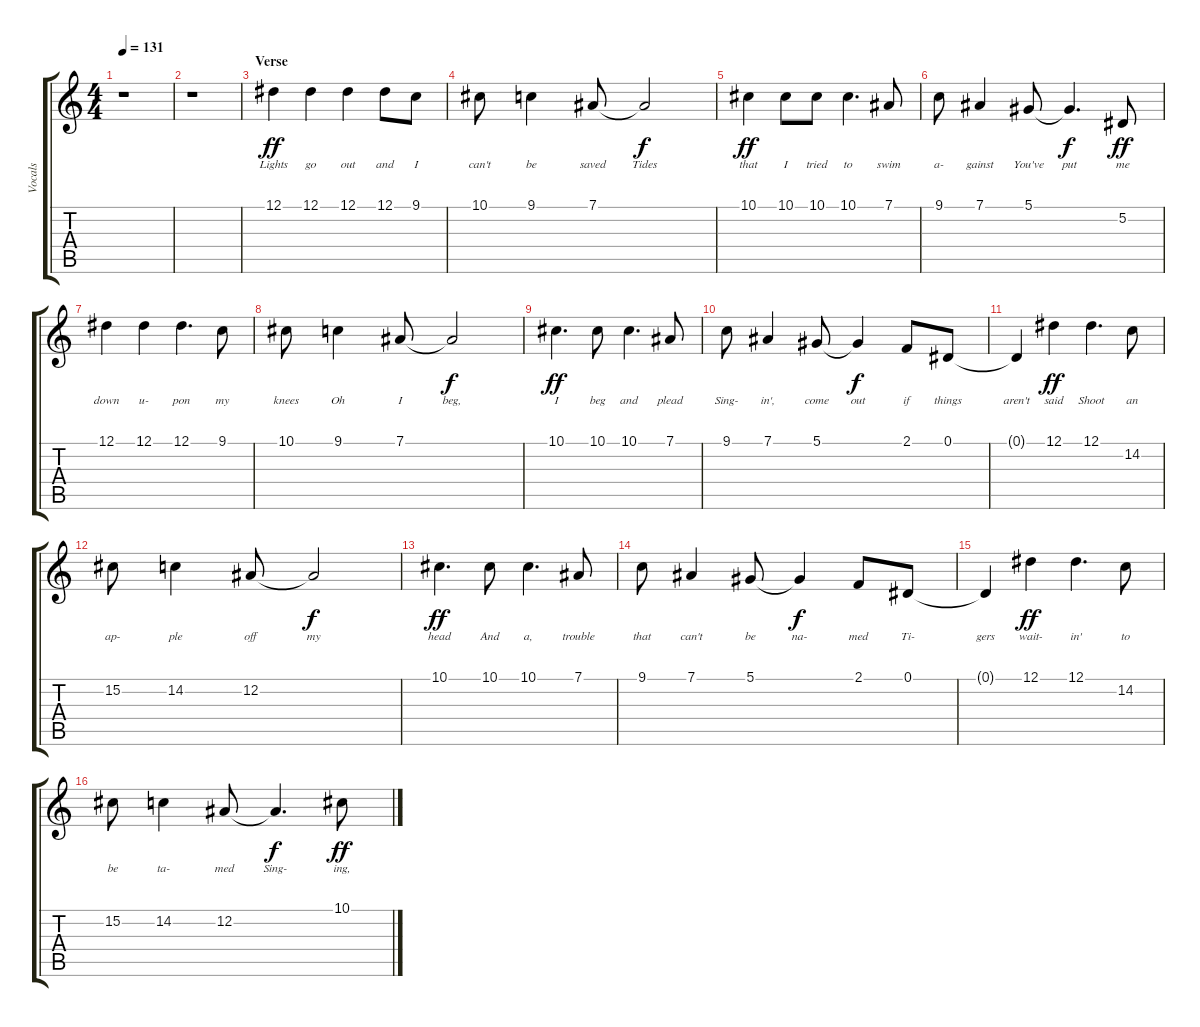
\track ("Vocals" "Vocals") {instrument vibraphone}
\staff {score tabs}
\tuning (Eb4 Bb3 Gb3 Db3 Ab2 Eb2) {hide}
\ts (4 4)
\tempo 131
\clef g2
\ks c
r.1{dy ff} |
r.1 |
\section ("" "Verse")
12.1.4{lyrics (0 "Lights") lyrics (1 "") lyrics (2 "") lyrics (3 "") lyrics (4 "")} 12.1.4{lyrics (0 "go") lyrics (1 "") lyrics (2 "") lyrics (3 "") lyrics (4 "")} 12.1.4{lyrics (0 "out") lyrics (1 "") lyrics (2 "") lyrics (3 "") lyrics (4 "")} 12.1.8{lyrics (0 "and") lyrics (1 "") lyrics (2 "") lyrics (3 "") lyrics (4 "")} 9.1.8{lyrics (0 "I") lyrics (1 "") lyrics (2 "") lyrics (3 "") lyrics (4 "")} |
10.1.8{lyrics (0 "can't") lyrics (1 "") lyrics (2 "") lyrics (3 "") lyrics (4 "")} 9.1.4{lyrics (0 "be") lyrics (1 "") lyrics (2 "") lyrics (3 "") lyrics (4 "")} 7.1.8{lyrics (0 "saved") lyrics (1 "") lyrics (2 "") lyrics (3 "") lyrics (4 "")} 7.1{t}.2{lyrics (0 "Tides") lyrics (1 "") lyrics (2 "") lyrics (3 "") lyrics (4 "") dy f} |
10.1.4{lyrics (0 "that") lyrics (1 "") lyrics (2 "") lyrics (3 "") lyrics (4 "") dy ff} 10.1.8{lyrics (0 "I") lyrics (1 "") lyrics (2 "") lyrics (3 "") lyrics (4 "")} 10.1.8{lyrics (0 "tried") lyrics (1 "") lyrics (2 "") lyrics (3 "") lyrics (4 "")} 10.1.4{d lyrics (0 "to") lyrics (1 "") lyrics (2 "") lyrics (3 "") lyrics (4 "")} 7.1.8{lyrics (0 "swim") lyrics (1 "") lyrics (2 "") lyrics (3 "") lyrics (4 "")} |
9.1.8{lyrics (0 "a-") lyrics (1 "") lyrics (2 "") lyrics (3 "") lyrics (4 "")} 7.1.4{lyrics (0 "gainst") lyrics (1 "") lyrics (2 "") lyrics (3 "") lyrics (4 "")} 5.1.8{lyrics (0 "You've") lyrics (1 "") lyrics (2 "") lyrics (3 "") lyrics (4 "")} 5.1{t}.4{d lyrics (0 "put") lyrics (1 "") lyrics (2 "") lyrics (3 "") lyrics (4 "") dy f} 5.2.8{lyrics (0 "me") lyrics (1 "") lyrics (2 "") lyrics (3 "") lyrics (4 "") dy ff} |
12.1.4{lyrics (0 "down") lyrics (1 "") lyrics (2 "") lyrics (3 "") lyrics (4 "")} 12.1.4{lyrics (0 "u-") lyrics (1 "") lyrics (2 "") lyrics (3 "") lyrics (4 "")} 12.1.4{d lyrics (0 "pon") lyrics (1 "") lyrics (2 "") lyrics (3 "") lyrics (4 "")} 9.1.8{lyrics (0 "my") lyrics (1 "") lyrics (2 "") lyrics (3 "") lyrics (4 "")} |
10.1.8{lyrics (0 "knees") lyrics (1 "") lyrics (2 "") lyrics (3 "") lyrics (4 "")} 9.1.4{lyrics (0 "Oh") lyrics (1 "") lyrics (2 "") lyrics (3 "") lyrics (4 "")} 7.1.8{lyrics (0 "I") lyrics (1 "") lyrics (2 "") lyrics (3 "") lyrics (4 "")} 7.1{t}.2{lyrics (0 "beg,") lyrics (1 "") lyrics (2 "") lyrics (3 "") lyrics (4 "") dy f} |
10.1.4{d lyrics (0 "I") lyrics (1 "") lyrics (2 "") lyrics (3 "") lyrics (4 "") dy ff} 10.1.8{lyrics (0 "beg") lyrics (1 "") lyrics (2 "") lyrics (3 "") lyrics (4 "")} 10.1.4{d lyrics (0 "and") lyrics (1 "") lyrics (2 "") lyrics (3 "") lyrics (4 "")} 7.1.8{lyrics (0 "plead") lyrics (1 "") lyrics (2 "") lyrics (3 "") lyrics (4 "")} |
9.1.8{lyrics (0 "Sing-") lyrics (1 "") lyrics (2 "") lyrics (3 "") lyrics (4 "")} 7.1.4{lyrics (0 "in',") lyrics (1 "") lyrics (2 "") lyrics (3 "") lyrics (4 "")} 5.1.8{lyrics (0 "come") lyrics (1 "") lyrics (2 "") lyrics (3 "") lyrics (4 "")} 5.1{t}.4{lyrics (0 "out") lyrics (1 "") lyrics (2 "") lyrics (3 "") lyrics (4 "") dy f} 2.1.8{lyrics (0 "if") lyrics (1 "") lyrics (2 "") lyrics (3 "") lyrics (4 "")} 0.1.8{lyrics (0 "things") lyrics (1 "") lyrics (2 "") lyrics (3 "") lyrics (4 "")} |
0.1{t}.4{lyrics (0 "aren't") lyrics (1 "") lyrics (2 "") lyrics (3 "") lyrics (4 "")} 12.1.4{lyrics (0 "said") lyrics (1 "") lyrics (2 "") lyrics (3 "") lyrics (4 "") dy ff} 12.1.4{d lyrics (0 "Shoot") lyrics (1 "") lyrics (2 "") lyrics (3 "") lyrics (4 "")} 14.2.8{lyrics (0 "an") lyrics (1 "") lyrics (2 "") lyrics (3 "") lyrics (4 "")} |
15.2.8{lyrics (0 "ap-") lyrics (1 "") lyrics (2 "") lyrics (3 "") lyrics (4 "")} 14.2.4{lyrics (0 "ple") lyrics (1 "") lyrics (2 "") lyrics (3 "") lyrics (4 "")} 12.2.8{lyrics (0 "off") lyrics (1 "") lyrics (2 "") lyrics (3 "") lyrics (4 "")} 12.2{t}.2{lyrics (0 "my") lyrics (1 "") lyrics (2 "") lyrics (3 "") lyrics (4 "") dy f} |
10.1.4{d lyrics (0 "head") lyrics (1 "") lyrics (2 "") lyrics (3 "") lyrics (4 "") dy ff} 10.1.8{lyrics (0 "And") lyrics (1 "") lyrics (2 "") lyrics (3 "") lyrics (4 "")} 10.1.4{d lyrics (0 "a,") lyrics (1 "") lyrics (2 "") lyrics (3 "") lyrics (4 "")} 7.1.8{lyrics (0 "trouble") lyrics (1 "") lyrics (2 "") lyrics (3 "") lyrics (4 "")} |
9.1.8{lyrics (0 "that") lyrics (1 "") lyrics (2 "") lyrics (3 "") lyrics (4 "")} 7.1.4{lyrics (0 "can't") lyrics (1 "") lyrics (2 "") lyrics (3 "") lyrics (4 "")} 5.1.8{lyrics (0 "be") lyrics (1 "") lyrics (2 "") lyrics (3 "") lyrics (4 "")} 5.1{t}.4{lyrics (0 "na-") lyrics (1 "") lyrics (2 "") lyrics (3 "") lyrics (4 "") dy f} 2.1.8{lyrics (0 "med") lyrics (1 "") lyrics (2 "") lyrics (3 "") lyrics (4 "")} 0.1.8{lyrics (0 "Ti-") lyrics (1 "") lyrics (2 "") lyrics (3 "") lyrics (4 "")} |
0.1{t}.4{lyrics (0 "gers") lyrics (1 "") lyrics (2 "") lyrics (3 "") lyrics (4 "")} 12.1.4{lyrics (0 "wait-") lyrics (1 "") lyrics (2 "") lyrics (3 "") lyrics (4 "") dy ff} 12.1.4{d lyrics (0 "in'") lyrics (1 "") lyrics (2 "") lyrics (3 "") lyrics (4 "")} 14.2.8{lyrics (0 "to") lyrics (1 "") lyrics (2 "") lyrics (3 "") lyrics (4 "")} |
15.2.8{lyrics (0 "be") lyrics (1 "") lyrics (2 "") lyrics (3 "") lyrics (4 "")} 14.2.4{lyrics (0 "ta-") lyrics (1 "") lyrics (2 "") lyrics (3 "") lyrics (4 "")} 12.2.8{lyrics (0 "med") lyrics (1 "") lyrics (2 "") lyrics (3 "") lyrics (4 "")} 12.2{t}.4{d lyrics (0 "Sing-") lyrics (1 "") lyrics (2 "") lyrics (3 "") lyrics (4 "") dy f} 10.1.8{lyrics (0 "ing,") lyrics (1 "") lyrics (2 "") lyrics (3 "") lyrics (4 "") dy ff}
